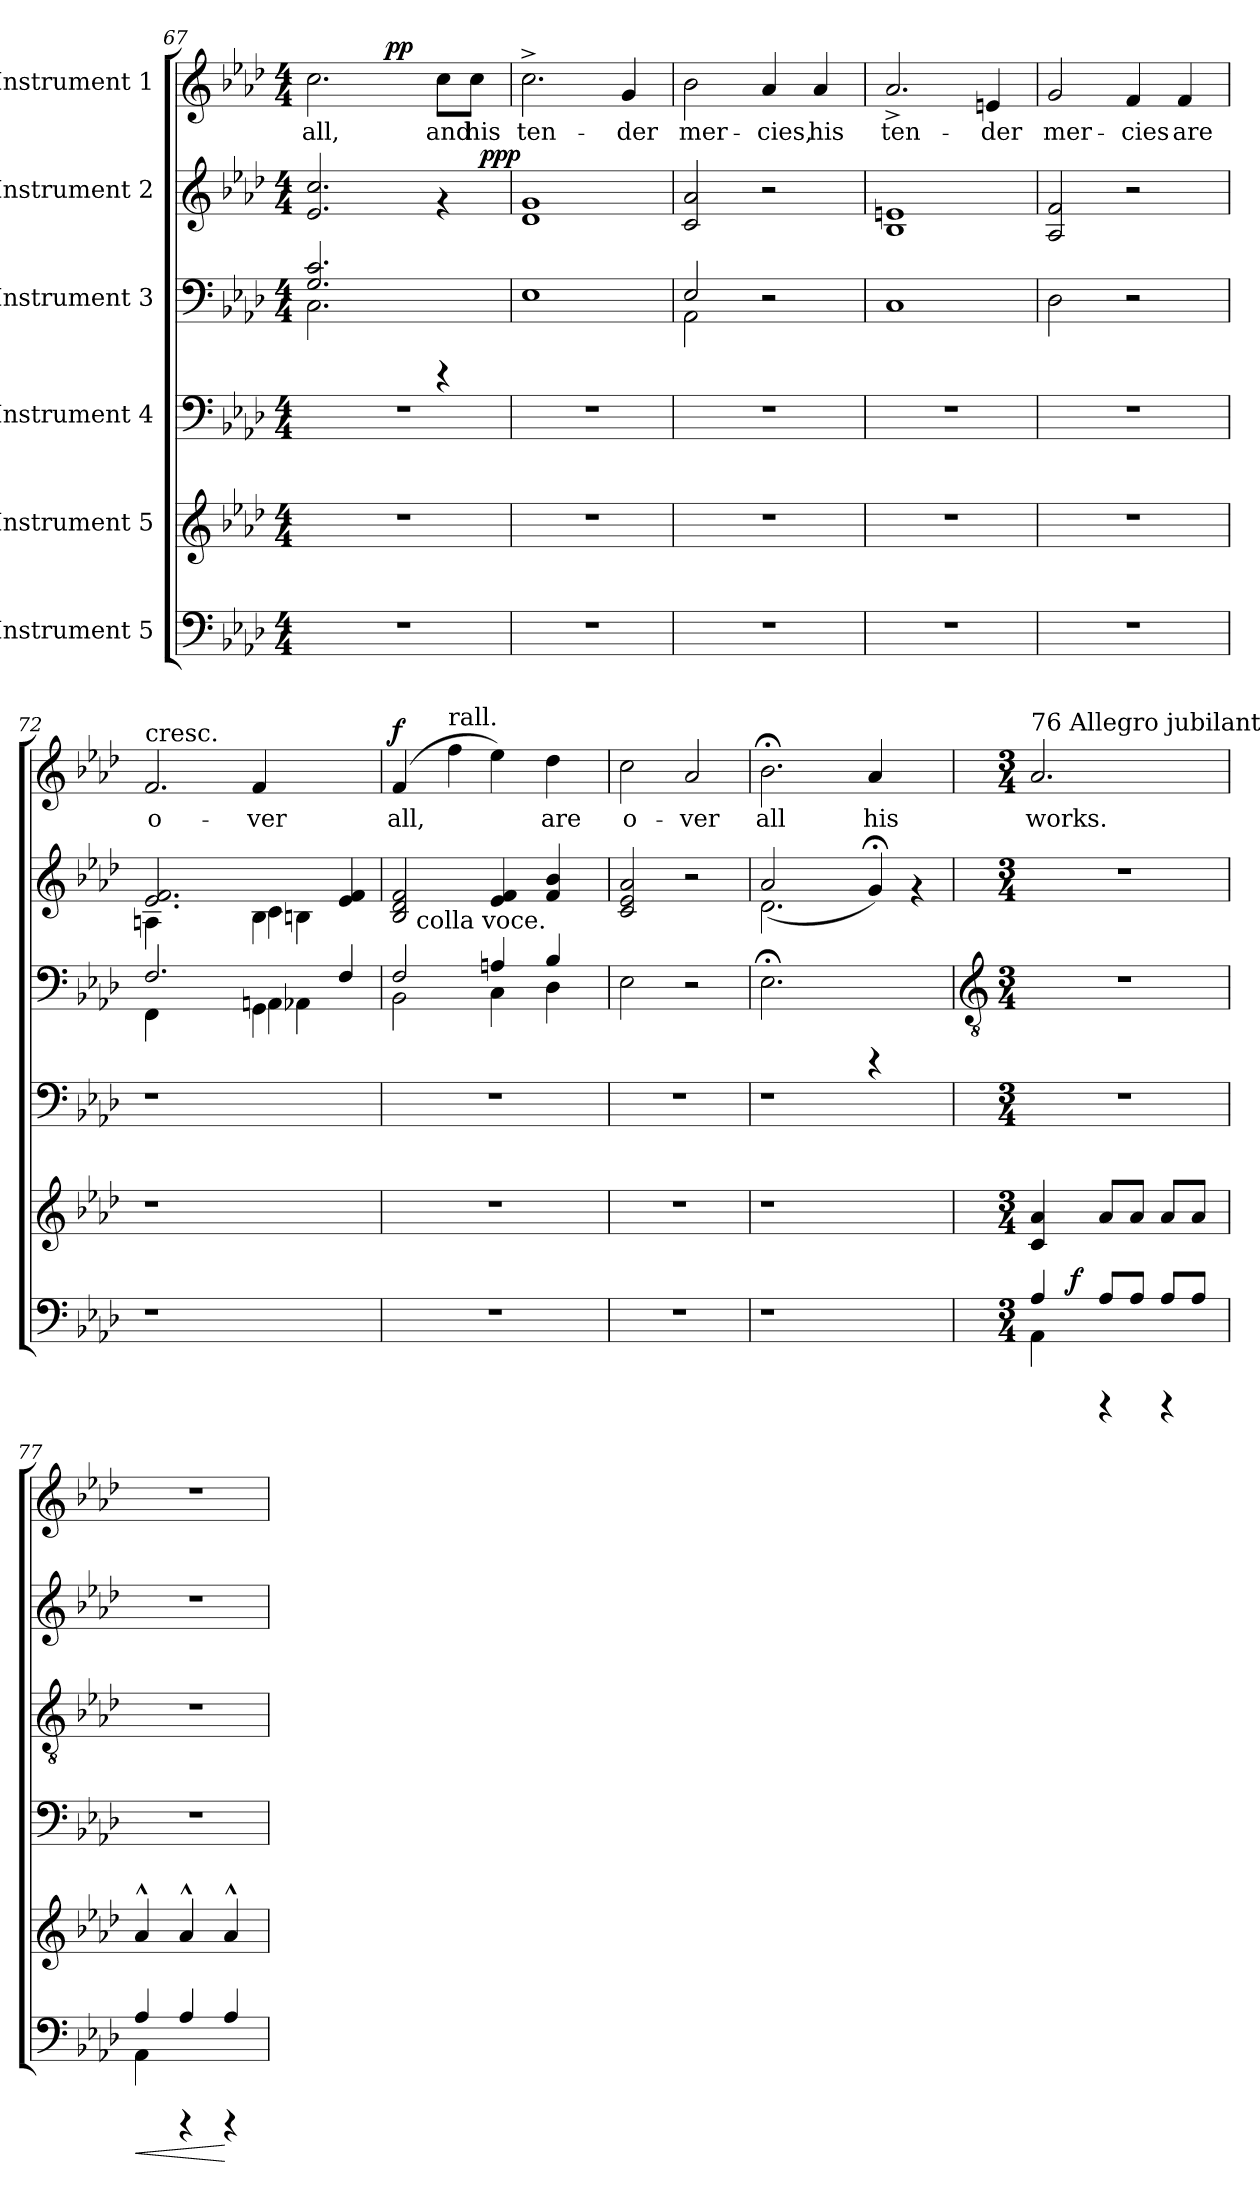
**kern	**dynam	**kern	**kern	**kern	**text	**kern	**text	**dynam	**kern	**text	**dynam
*part6	*part6	*part5	*part4	*part3	*part3	*part2	*part2	*part2	*part1	*part1	*part1
*staff6	*staff6	*staff5	*staff4	*staff3	*staff3	*staff2	*staff2	*staff2	*staff1	*staff1	*staff1
*I"Instrument 5	*	*I"Instrument 5	*I"Instrument 4	*I"Instrument 3	*	*I"Instrument 2	*	*	*I"Instrument 1	*	*
*clefF4	*	*clefG2	*clefF4	*clefF4	*	*clefG2	*	*	*clefG2	*	*
*k[b-e-a-d-]	*	*k[b-e-a-d-]	*k[b-e-a-d-]	*k[b-e-a-d-]	*	*k[b-e-a-d-]	*	*	*k[b-e-a-d-]	*	*
*A-:	*	*A-:	*A-:	*A-:	*	*A-:	*	*	*A-:	*	*
*M4/4	*	*M4/4	*M4/4	*M4/4	*	*M4/4	*	*	*M4/4	*	*
=67	=67	=67	=67	=67	=67	=67	=67	=67	=67	=67	=67
*	*	*	*	*^	*	*	*	*	*	*	*
!	!	!	!	!	!	!LO:LY:b:cj	!	!LO:LY:b:cj	!	!	!LO:LY:b:cj	!
*	*	*	*	*	*	*	*^	*	*	*^	*	*
1r	.	1r	1r	2.c/ 2.G/	2.C\	.	2.cc/ 2.e-/	2ryy	.	.	2.cc\	2ryy	all,	.
!	!	!	!	!	!	!	!	!	!	!	!	!	!	!LO:DY:a
.	.	.	.	.	.	.	.	4ryy	.	.	.	2ryy	.	pp
!	!	!	!	!	!	!	!	!	!	!	!	!	!LO:LY:b:cj	!
.	.	.	.	4rCCC	4ryy	.	4rf	8ryy	.	.	8cc\L	.	and	.
!	!	!	!	!	!	!	!	!	!	!	!	!	!LO:LY:b:cj	!
.	.	.	.	.	.	.	.	64ryy	.	.	8cc\J	.	his	.
!	!	!	!	!	!	!	!	!	!	!LO:DY:b	!	!	!	!
.	.	.	.	.	.	.	.	16..ryy	.	ppp	.	.	.	.
=68	=68	=68	=68	=68	=68	=68	=68	=68	=68	=68	=68	=68	=68	=68
!	!	!	!	!	!	!LO:LY:b:cj	!	!	!LO:LY:b:cj	!	!	!	!LO:LY:b:cj	!
*	*	*	*	*v	*v	*	*	*	*	*	*v	*v	*	*
*	*	*	*	*	*	*v	*v	*	*	*	*	*
1r	.	1r	1r	1E-	.	1g 1d-	.	.	2.cc^>\	ten-	.
!	!	!	!	!	!	!	!	!	!	!LO:LY:b:cj	!
.	.	.	.	.	.	.	.	.	4g/	-der	.
=69	=69	=69	=69	=69	=69	=69	=69	=69	=69	=69	=69
*	*	*	*	*^	*	*	*	*	*	*	*
!	!	!	!	!	!	!LO:LY:b:cj	!	!LO:LY:b:cj	!	!	!LO:LY:b:cj	!
1r	.	1r	1r	2E-/	2AA-\	.	2a-/ 2c/	.	.	2b-\	mer-	.
!	!	!	!	!	!	!	!	!	!	!	!LO:LY:b:cj	!
.	.	.	.	2r	2ryy	.	2r	.	.	4a-/	-cies,	.
!	!	!	!	!	!	!	!	!	!	!	!LO:LY:b:cj	!
.	.	.	.	.	.	.	.	.	.	4a-/	his	.
*	*	*	*	*v	*v	*	*	*	*	*	*	*
!!LO:PB:g=z
=70	=70	=70	=70	=70	=70	=70	=70	=70	=70	=70	=70
!	!	!	!	!	!LO:LY:b:cj	!	!LO:LY:b:cj	!	!	!LO:LY:b:cj	!
1r	.	1r	1r	1C	.	1en 1B-	.	.	2.a-^</	ten-	.
!	!	!	!	!	!	!	!	!	!	!LO:LY:b:cj	!
.	.	.	.	.	.	.	.	.	4en/	-der	.
=71	=71	=71	=71	=71	=71	=71	=71	=71	=71	=71	=71
!	!	!	!	!	!LO:LY:b:cj	!	!LO:LY:b:cj	!	!	!LO:LY:b:cj	!
1r	.	1r	1r	2D-\	.	2f/ 2A-/	.	.	2g/	mer-	.
!	!	!	!	!	!	!	!	!	!	!LO:LY:b:cj	!
.	.	.	.	2r	.	2r	.	.	4f/	-cies	.
!	!	!	!	!	!	!	!	!	!	!LO:LY:b:cj	!
.	.	.	.	.	.	.	.	.	4f/	are	.
=72	=72	=72	=72	=72	=72	=72	=72	=72	=72	=72	=72
*	*	*	*	*^	*	*	*	*	*	*	*
!	!	!	!	!	!	!	!	!	!	!LO:TX:a:t=cresc.	!	!
!	!	!	!	!	!	!LO:LY:b:cj	!	!LO:LY:b:cj	!	!	!LO:LY:b:cj	!
*	*	*	*	*	*	*	*^	*	*	*	*	*
1r	.	1r	1r	2.F/	4FF\	.	2.f/ 2.e-/	4An\	.	.	2.f/	o-	.
.	.	.	.	.	2ryy	.	.	2ryy	.	.	.	.	.
!	!	!	!	!	!	!LO:LY:b:cj	!	!	!	!	!	!	!
!	!	!	!	!	!	!LO:LY:b:cj	!	!	!LO:LY:b:cj	!	!	!	!
!	!	!	!	!	!	!	!	!	!LO:LY:b:cj	!	!	!LO:LY:b:cj	!
.	.	.	.	4GG\	4AAn\	.	4B-\	4c\	.	.	4f/	-ver	.
!	!	!	!	!	!	!LO:LY:b:cj	!	!	!LO:LY:b:cj	!	!	!	!
2ryy	.	2ryy	2ryy	4AA-X\	2ryy	.	4Bn\	2ryy	.	.	2ryy	.	.
.	.	.	.	4F/	.	.	4f/ 4e-/	.	.	.	.	.	.
*	*	*	*	*	*	*	*v	*v	*	*	*	*	*
=73	=73	=73	=73	=73	=73	=73	=73	=73	=73	=73	=73	=73
!	!	!	!	!	!	!LO:LY:b:cj	!	!LO:LY:b:cj	!	!	!LO:LY:b:cj	!LO:DY:a
*	*	*	*	*	*^	*	*	*	*	*	*	*
1r	.	1r	1r	2F/	2BB-\	16.ryy	.	2f/ 2d-/ 2B-/	.	.	(<4f/	all,	f
!	!	!	!	!	!	!LO:TX:a:t=colla voce.	!	!	!	!	!	!	!
.	.	.	.	.	.	2ryy	.	.	.	.	.	.	.
!	!	!	!	!	!	!	!	!	!	!	!LO:TX:a:t=rall.	!	!
!	!	!	!	!	!	!	!	!	!	!	!	!LO:LY:b:cj	!
.	.	.	.	.	.	.	.	.	.	.	4ff\	.	.
!	!	!	!	!	!	!	!LO:LY:b:cj	!	!LO:LY:b:cj	!	!	!LO:LY:b:cj	!
.	.	.	.	4An/	4C\	.	.	4e-/ 4f/	.	.	4ee-\)	.	.
.	.	.	.	.	.	4ryy	.	.	.	.	.	.	.
!	!	!	!	!	!	!	!LO:LY:b:cj	!	!LO:LY:b:cj	!	!	!LO:LY:b:cj	!
.	.	.	.	4B-/	4D-\	.	.	4b-/ 4f/	.	.	4dd-\	are	.
.	.	.	.	.	.	8ryy	.	.	.	.	.	.	.
.	.	.	.	.	.	32ryy	.	.	.	.	.	.	.
=74	=74	=74	=74	=74	=74	=74	=74	=74	=74	=74	=74	=74	=74
!	!	!	!	!	!	!	!LO:LY:b:cj	!	!LO:LY:b:cj	!	!	!LO:LY:b:cj	!
*	*	*	*	*v	*v	*v	*	*	*	*	*	*	*
1r	.	1r	1r	2E-\	.	2a-/ 2e-/ 2c/	.	.	2cc\	o-	.
!	!	!	!	!	!	!	!	!	!	!LO:LY:b:cj	!
.	.	.	.	2r	.	2r	.	.	2a-/	-ver	.
=75	=75	=75	=75	=75	=75	=75	=75	=75	=75	=75	=75
!	!	!	!	!	!LO:LY:b:cj	!	!LO:LY:b:cj	!	!	!LO:LY:b:cj	!
*	*	*	*	*	*	*^	*	*	*	*	*
1r	.	1r	1r	2.E-;\	.	2.d-\	(>2a-/	.	.	2.b-;<\	all	.
.	.	.	.	.	.	.	2.ryy	.	.	.	.	.
!	!	!	!	!	!	!	!	!LO:LY:b:cj	!	!	!LO:LY:b:cj	!
.	.	.	.	4rCCC	.	4g;</)	.	.	.	4a-/	his	.
4ryy	.	4ryy	4ryy	4ryy	.	4rf	.	.	.	4ryy	.	.
*	*	*	*	*	*	*v	*v	*	*	*	*	*
!!LO:PB:g=z
=76!	=76!	=76!	=76!	=76!	=76!	=76!	=76!	=76!	=76!	=76!	=76!
*	*	*	*	*clefGv2	*	*	*	*	*	*	*
*M3/4	*	*M3/4	*M3/4	*M3/4	*	*M3/4	*	*	*M3/4	*	*
*^	*	*	*	*	*	*	*	*	*	*	*
!	!	!	!	!	!	!	!	!	!	!LO:TX:a:t=76 Allegro jubilante.	!	!
!	!	!	!	!	!	!	!	!	!	!	!LO:LY:b:cj	!
*	*^	*	*	*	*	*	*	*	*	*	*	*
4A-/	4AA-\	8ryy	.	4a-/ 4c/	2.r	2.r	.	2.r	.	.	2.a-/	works.	.
.	.	64ryy	.	.	.	.	.	.	.	.	.	.	.
!	!	!	!LO:DY:a	!	!	!	!	!	!	!	!	!	!
.	.	2ryy	f	.	.	.	.	.	.	.	.	.	.
8A-/L	4rBBBB	.	.	8a-/L	.	.	.	.	.	.	.	.	.
8A-/J	.	.	.	8a-/J	.	.	.	.	.	.	.	.	.
8A-/L	4rBBBB	.	.	8a-/L	.	.	.	.	.	.	.	.	.
8A-/J	.	.	.	8a-/J	.	.	.	.	.	.	.	.	.
.	.	16..ryy	.	.	.	.	.	.	.	.	.	.	.
=77	=77	=77	=77	=77	=77	=77	=77	=77	=77	=77	=77	=77	=77
!	!	!	!LO:HP:b	!	!	!	!	!	!	!	!	!	!
*	*v	*v	*	*	*	*	*	*	*	*	*	*	*
4A-/	4AA-\	<	4a-^^>/	2.r	2.r	.	2.r	.	.	2.r	.	.
4A-/	4rBBBB	.	4a-^^>/	.	.	.	.	.	.	.	.	.
4A-/	4rBBBB	[	4a-^^>/	.	.	.	.	.	.	.	.	.
*v	*v	*	*	*	*	*	*	*	*	*	*	*
=	=	=	=	=	=	=	=	=	=	=	=
*-	*-	*-	*-	*-	*-	*-	*-	*-	*-	*-	*-
